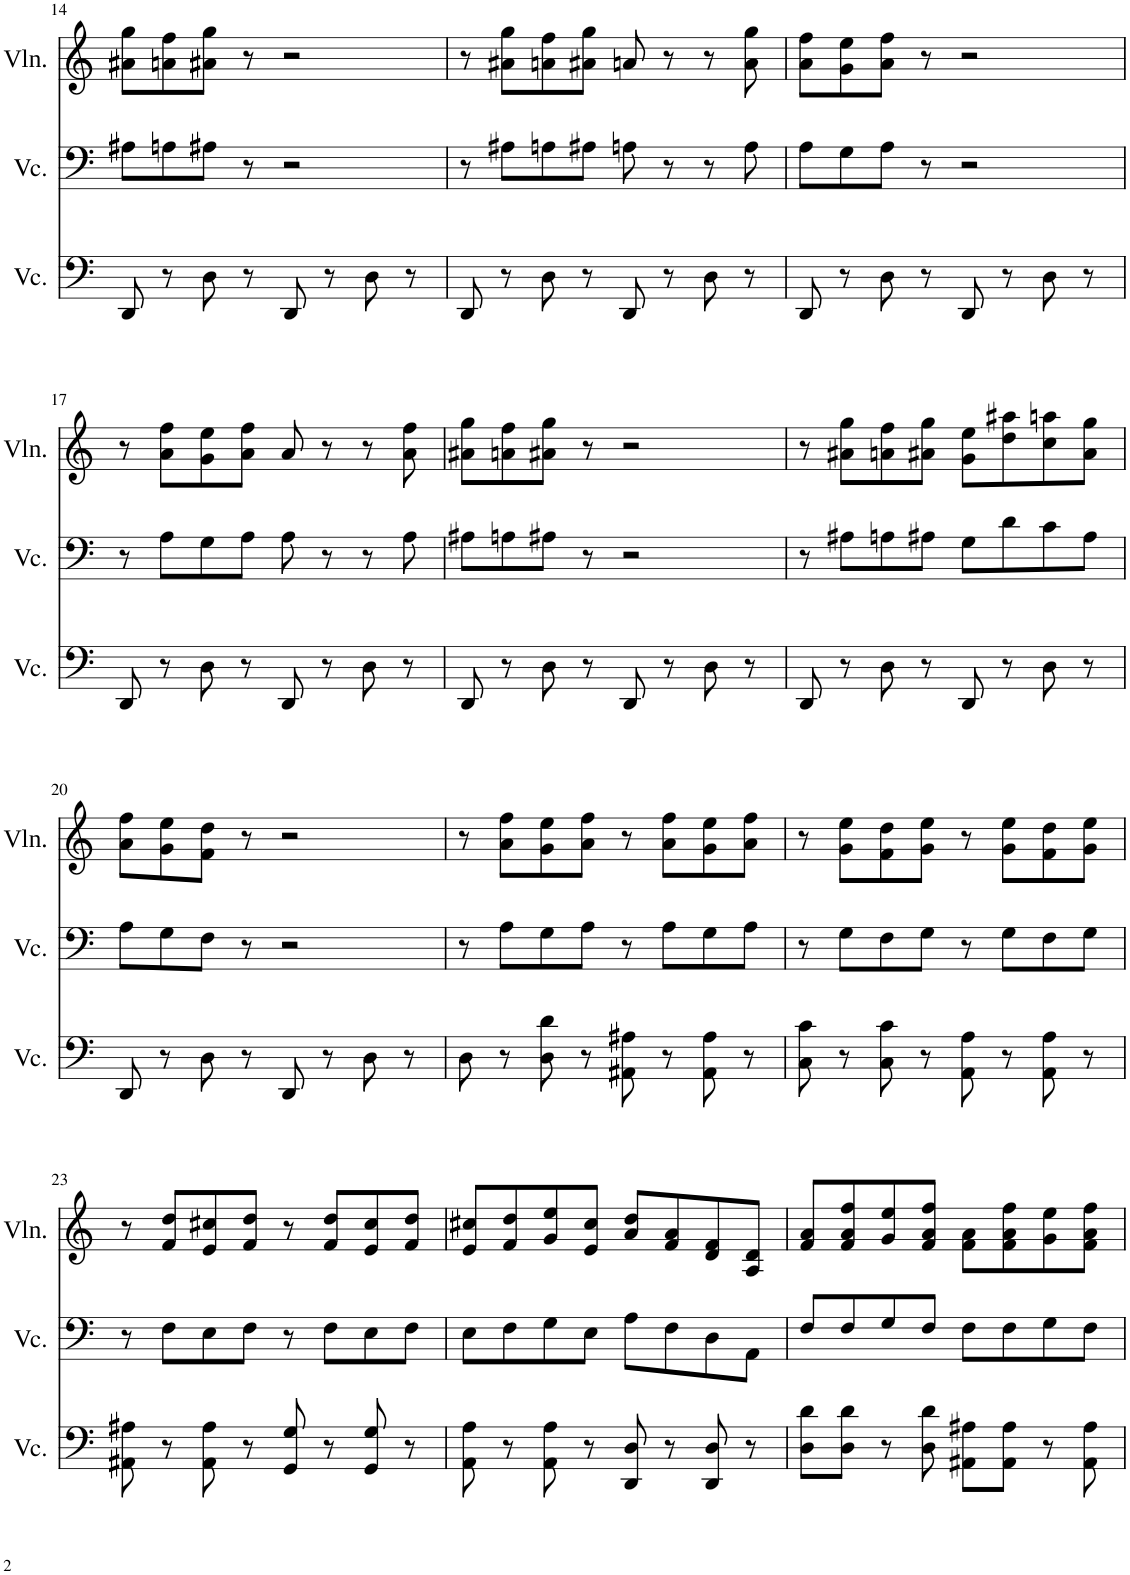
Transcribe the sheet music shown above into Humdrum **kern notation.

**kern	**kern	**kern
*part3	*part2	*part1
*staff3	*staff2	*staff1
*I"Violoncello	*I"Violoncello	*I"Violin
*I'Vc.	*I'Vc.	*I'Vln.
!!LO:PB:g=z
*clefF4	*clefF4	*clefG2
*k[]	*k[]	*k[]
*M4/4	*M4/4	*M4/4
=14	=14	=14
8DD/	8A#X\L	8a#X\ 8gg\L
8r	8An\	8an\ 8ff\
8D\	8A#X\J	8a#X\ 8gg\J
8r	8r	8r
8DD/	2r	2r
8r	.	.
8D\	.	.
8r	.	.
=15	=15	=15
8DD/	8r	8r
8r	8A#X\L	8a#X\ 8gg\L
8D\	8An\	8an\ 8ff\
8r	8A#X\J	8a#X\ 8gg\J
8DD/	8An\	8an/
8r	8r	8r
8D\	8r	8r
8r	8A\	8a\ 8gg\
=16	=16	=16
8DD/	8A\L	8a\ 8ff\L
8r	8G\	8g\ 8ee\
8D\	8A\J	8a\ 8ff\J
8r	8r	8r
8DD/	2r	2r
8r	.	.
8D\	.	.
8r	.	.
!!LO:LB:g=z
=17	=17	=17
8DD/	8r	8r
8r	8A\L	8a\ 8ff\L
8D\	8G\	8g\ 8ee\
8r	8A\J	8a\ 8ff\J
8DD/	8A\	8a/
8r	8r	8r
8D\	8r	8r
8r	8A\	8a\ 8ff\
=18	=18	=18
8DD/	8A#X\L	8a#X\ 8gg\L
8r	8An\	8an\ 8ff\
8D\	8A#X\J	8a#X\ 8gg\J
8r	8r	8r
8DD/	2r	2r
8r	.	.
8D\	.	.
8r	.	.
=19	=19	=19
8DD/	8r	8r
8r	8A#X\L	8a#X\ 8gg\L
8D\	8An\	8an\ 8ff\
8r	8A#X\J	8a#X\ 8gg\J
8DD/	8G\L	8g\ 8ee\L
8r	8d\	8dd\ 8aa#X\
8D\	8c\	8cc\ 8aan\
8r	8A#\J	8a#\ 8gg\J
!!LO:LB:g=z
=20	=20	=20
8DD/	8A\L	8a\ 8ff\L
8r	8G\	8g\ 8ee\
8D\	8F\J	8f\ 8dd\J
8r	8r	8r
8DD/	2r	2r
8r	.	.
8D\	.	.
8r	.	.
=21	=21	=21
8D\	8r	8r
8r	8A\L	8a\ 8ff\L
8D\ 8d\	8G\	8g\ 8ee\
8r	8A\J	8a\ 8ff\J
8AA#X\ 8A#X\	8r	8r
8r	8A\L	8a\ 8ff\L
8AA#\ 8A#\	8G\	8g\ 8ee\
8r	8A\J	8a\ 8ff\J
=22	=22	=22
8C\ 8c\	8r	8r
8r	8G\L	8g\ 8ee\L
8C\ 8c\	8F\	8f\ 8dd\
8r	8G\J	8g\ 8ee\J
8AA\ 8A\	8r	8r
8r	8G\L	8g\ 8ee\L
8AA\ 8A\	8F\	8f\ 8dd\
8r	8G\J	8g\ 8ee\J
!!LO:LB:g=z
=23	=23	=23
8AA#X\ 8A#X\	8r	8r
8r	8F\L	8f/ 8dd/L
8AA#\ 8A#\	8E\	8e/ 8cc#X/
8r	8F\J	8f/ 8dd/J
8GG/ 8G/	8r	8r
8r	8F\L	8f/ 8dd/L
8GG/ 8G/	8E\	8e/ 8cc#/
8r	8F\J	8f/ 8dd/J
=24	=24	=24
8AA\ 8A\	8E\L	8e/ 8cc#X/L
8r	8F\	8f/ 8dd/
8AA\ 8A\	8G\	8g/ 8ee/
8r	8E\J	8e/ 8cc#/J
8DD/ 8D/	8A\L	8a/ 8dd/L
8r	8F\	8f/ 8a/
8DD/ 8D/	8D\	8d/ 8f/
8r	8AA\J	8A/ 8d/J
=25	=25	=25
8D\ 8d\L	8F/L	8f/ 8a/L
8D\ 8d\J	8F/	8f/ 8a/ 8ff/
8r	8G/	8g/ 8ee/
8D\ 8d\	8F/J	8f/ 8a/ 8ff/J
8AA#X\ 8A#X\L	8F\L	8f\ 8a\L
8AA#\ 8A#\J	8F\	8f\ 8a\ 8ff\
8r	8G\	8g\ 8ee\
8AA#\ 8A#\	8F\J	8f\ 8a\ 8ff\J
=	=	=
*-	*-	*-
